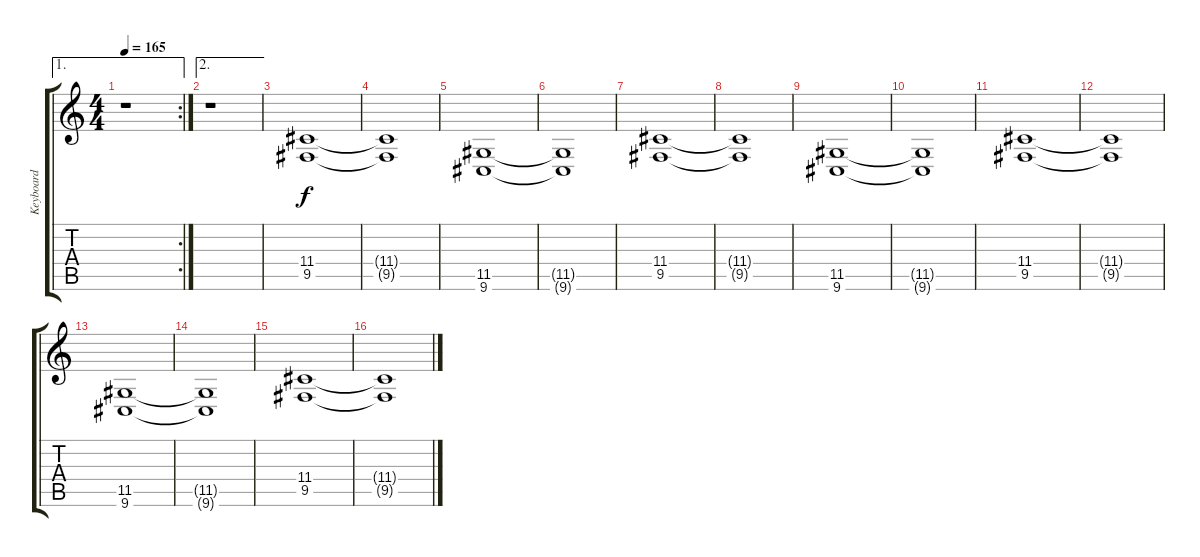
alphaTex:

\track ("Keyboard" "Keyboard") {instrument acousticgrandpiano}
\staff {score tabs}
\tuning (E4 B3 G3 D3 A2 E2) {hide}
\ae 1
\rc 2
\ts (4 4)
\tempo 165
\clef g2
\ks c
r.1{dy f} |
\ae 2
r.1 |
(11.4 9.5).1 |
(11.4{t} 9.5{t}).1 |
(11.5 9.6).1 |
(11.5{t} 9.6{t}).1 |
(11.4 9.5).1 |
(11.4{t} 9.5{t}).1 |
(11.5 9.6).1 |
(11.5{t} 9.6{t}).1 |
(11.4 9.5).1 |
(11.4{t} 9.5{t}).1 |
(11.5 9.6).1 |
(11.5{t} 9.6{t}).1 |
(11.4 9.5).1 |
(11.4{t} 9.5{t}).1
